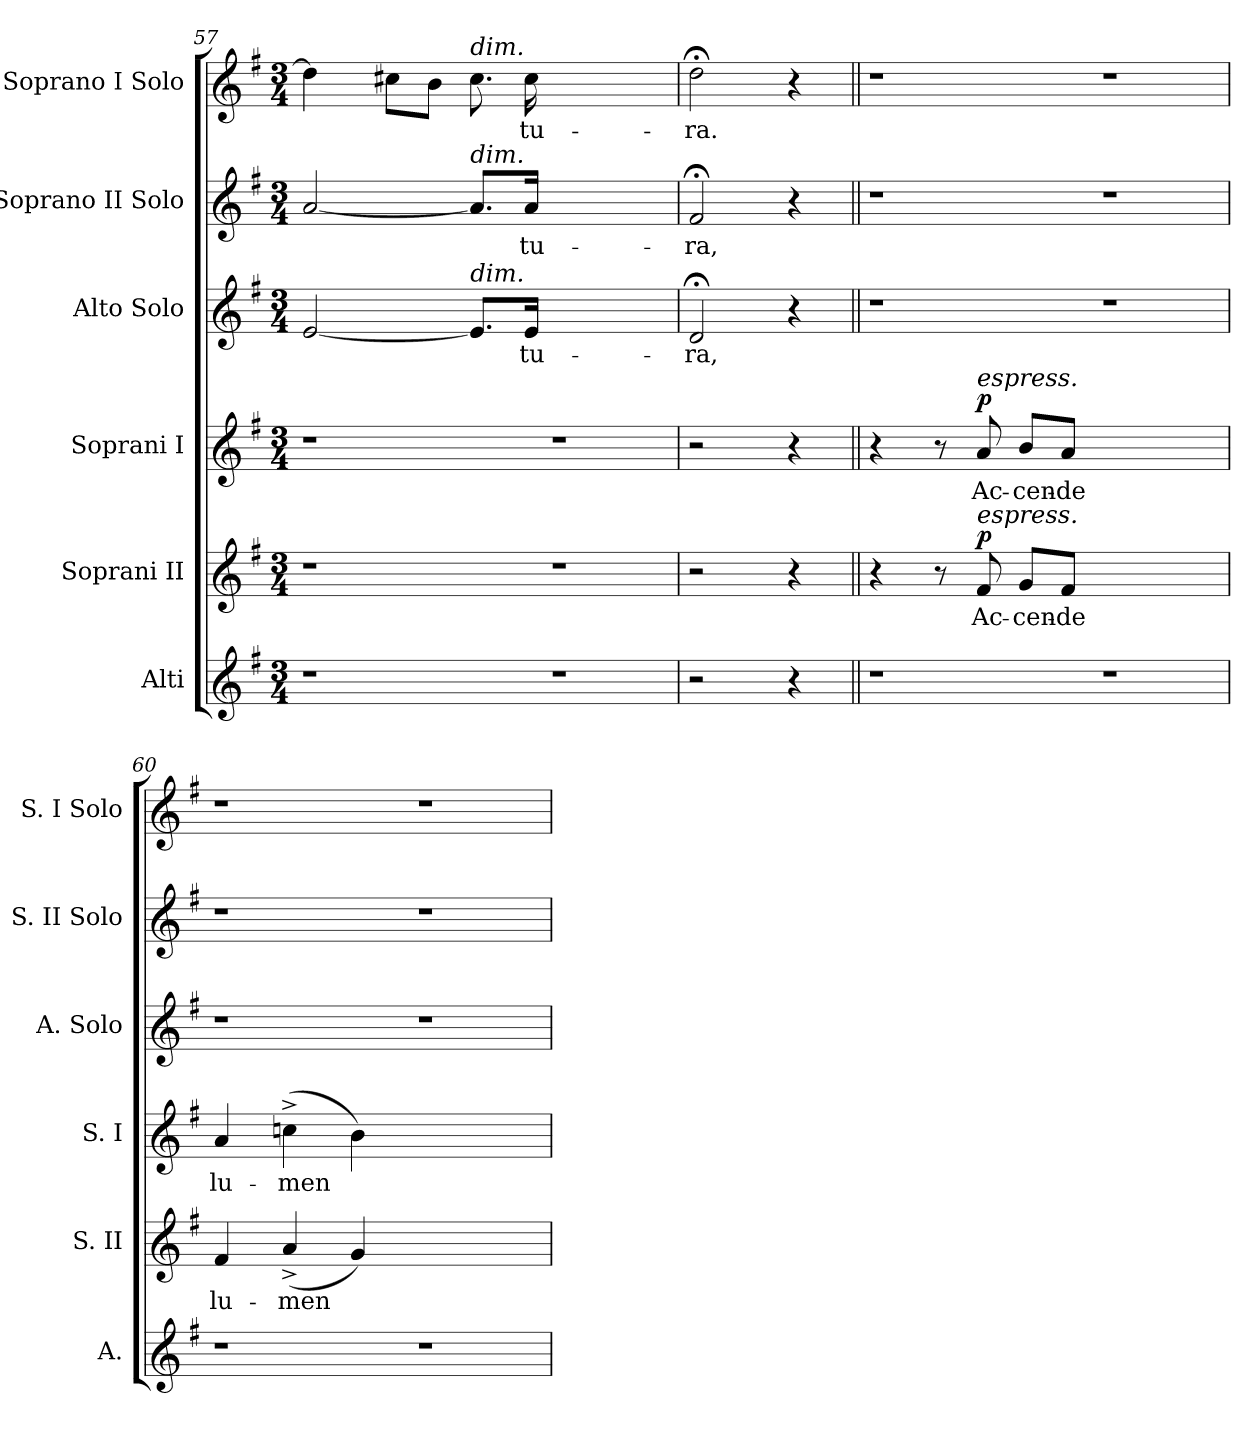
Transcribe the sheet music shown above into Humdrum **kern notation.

**kern	**kern	**text	**dynam	**kern	**text	**dynam	**kern	**text	**kern	**text	**kern	**text
*part6	*part5	*part5	*part5	*part4	*part4	*part4	*part3	*part3	*part2	*part2	*part1	*part1
*staff6	*staff5	*staff5	*staff5	*staff4	*staff4	*staff4	*staff3	*staff3	*staff2	*staff2	*staff1	*staff1
*I"Alti	*I"Soprani II	*	*	*I"Soprani I	*	*	*I"Alto Solo	*	*I"Soprano II Solo	*	*I"Soprano I Solo	*
*I'A.	*I'S. II	*	*	*I'S. I	*	*	*I'A. Solo	*	*I'S. II Solo	*	*I'S. I Solo	*
!!LO:LB:g=z
*clefG2	*clefG2	*	*	*clefG2	*	*	*clefG2	*	*clefG2	*	*clefG2	*
*k[f#]	*k[f#]	*	*	*k[f#]	*	*	*k[f#]	*	*k[f#]	*	*k[f#]	*
*G:	*G:	*	*	*G:	*	*	*G:	*	*G:	*	*G:	*
*M3/4	*M3/4	*	*	*M3/4	*	*	*M3/4	*	*M3/4	*	*M3/4	*
=57	=57	=57	=57	=57	=57	=57	=57	=57	=57	=57	=57	=57
!LO:N:vis=1	!LO:N:vis=1	!	!	!LO:N:vis=1	!	!	!	!	!	!	!	!
*	*	*	*	*	*	*	*	*	*	*	*^	*
2.r	2.r	.	.	2.r	.	.	[2ei/	.	[2ai/	.	4ddi\]	8.ryy	.
*	*	*	*	*	*	*	*	*	*	*	*v	*v	*
.	.	.	.	.	.	.	.	.	.	.	8cc#Xi\L	.
.	.	.	.	.	.	.	.	.	.	.	8bi\J	.
!	!	!	!	!	!	!	!	!	!	!	!LO:TX:a:i:t=dim.	!
!	!	!	!	!	!	!	!	!	!LO:TX:a:i:t=dim.	!	!	!
!	!	!	!	!	!	!	!LO:TX:a:i:t=dim.	!	!	!	!	!
.	.	.	.	.	.	.	8.ei/L]	.	8.ai/L]	.	8.cc#i\	.
!	!	!	!	!	!	!	!	!LO:LY:b:color=#000000	!	!	!	!
!	!	!	!	!	!	!	!	!	!	!LO:LY:b:color=#000000	!	!
!	!	!	!	!	!	!	!	!	!	!	!	!LO:LY:b:color=#000000
*	*	*	*	*	*	*	*	*	*	*	*^	*
.	.	.	.	.	.	.	16ei/Jk	-tu-	16ai/Jk	-tu-	16cc#i\	16ryy	-tu-
!LO:N:vis=1	!LO:N:vis=1	!	!	!LO:N:vis=1	!	!	!	!	!	!	!	!	!
2.r	2.r	.	.	2.r	.	.	2.ryy	.	2.ryy	.	2.ryy	2.ryy	.
*	*	*	*	*	*	*	*	*	*	*	*v	*v	*
=58	=58	=58	=58	=58	=58	=58	=58	=58	=58	=58	=58	=58
*	*	*	*	*	*	*	*	*	*	*	*^	*
!	!	!	!	!	!	!	!	!LO:LY:b:color=#000000	!	!	!	!	!
*	*	*	*	*	*	*	*	*	*	*	*v	*v	*
*	*	*	*	*	*	*	*	*	*	*	*^	*
!	!	!	!	!	!	!	!	!	!	!LO:LY:b:color=#000000	!	!	!
*	*	*	*	*	*	*	*	*	*	*	*v	*v	*
*	*	*	*	*	*	*	*	*	*	*	*^	*
!	!	!	!	!	!	!	!	!	!	!	!	!	!LO:LY:b:color=#000000
*	*	*	*	*	*	*	*	*	*	*	*v	*v	*
2r	2r	.	.	2r	.	.	2d;i/	-ra,	2f#;i/	-ra,	2dd;i\	-ra.
4r	4r	.	.	4r	.	.	4r	.	4r	.	4r	.
=59||	=59||	=59||	=59||	=59||	=59||	=59||	=59||	=59||	=59||	=59||	=59||	=59||
!LO:N:vis=1	!	!	!	!	!	!	!LO:N:vis=1	!	!LO:N:vis=1	!	!LO:N:vis=1	!
2.r	4r	.	.	4r	.	.	2.r	.	2.r	.	2.r	.
.	8r	.	.	8r	.	.	.	.	.	.	.	.
!	!	!LO:LY:b:color=#000000	!	!	!	!	!	!	!	!	!	!
!	!	!	!	!LO:TX:a:i:t=espress.	!	!	!	!	!	!	!	!
!	!LO:TX:a:i:t=espress.	!	!	!	!	!	!	!	!	!	!	!
!	!	!	!	!	!LO:LY:b:color=#000000	!	!	!	!	!	!	!
.	8f#i/	Ac-	p	8ai/	Ac-	p	.	.	.	.	.	.
!	!	!LO:LY:b:color=#000000	!	!	!	!	!	!	!	!	!	!
!	!	!	!	!	!LO:LY:b:color=#000000	!	!	!	!	!	!	!
.	8gi/L	-cen-	.	8bi/L	-cen-	.	.	.	.	.	.	.
!	!	!LO:LY:b:color=#000000	!	!	!	!	!	!	!	!	!	!
!	!	!	!	!	!LO:LY:b:color=#000000	!	!	!	!	!	!	!
.	8f#i/J	-de	.	8ai/J	-de	.	.	.	.	.	.	.
!LO:N:vis=1	!	!	!	!	!	!	!LO:N:vis=1	!	!LO:N:vis=1	!	!LO:N:vis=1	!
2.r	2.ryy	.	.	2.ryy	.	.	2.r	.	2.r	.	2.r	.
=60	=60	=60	=60	=60	=60	=60	=60	=60	=60	=60	=60	=60
!LO:N:vis=1	!	!	!	!	!	!	!	!	!	!	!	!
!	!	!LO:LY:b:color=#000000	!	!	!	!	!	!	!	!	!	!
!	!	!	!	!	!LO:LY:b:color=#000000	!	!LO:N:vis=1	!	!LO:N:vis=1	!	!LO:N:vis=1	!
2.r	4f#i/	lu-	.	4ai/	lu-	.	2.r	.	2.r	.	2.r	.
!	!	!LO:LY:b:color=#000000	!	!	!	!	!	!	!	!	!	!
!	!	!	!	!	!LO:LY:b:color=#000000	!	!	!	!	!	!	!
.	(4a^i/	-men	.	(4ccn^i\	-men	.	.	.	.	.	.	.
.	4gi/)	.	.	4bi\)	.	.	.	.	.	.	.	.
!LO:N:vis=1	!	!	!	!	!	!	!LO:N:vis=1	!	!LO:N:vis=1	!	!LO:N:vis=1	!
2.r	2.ryy	.	.	2.ryy	.	.	2.r	.	2.r	.	2.r	.
=	=	=	=	=	=	=	=	=	=	=	=	=
*-	*-	*-	*-	*-	*-	*-	*-	*-	*-	*-	*-	*-
